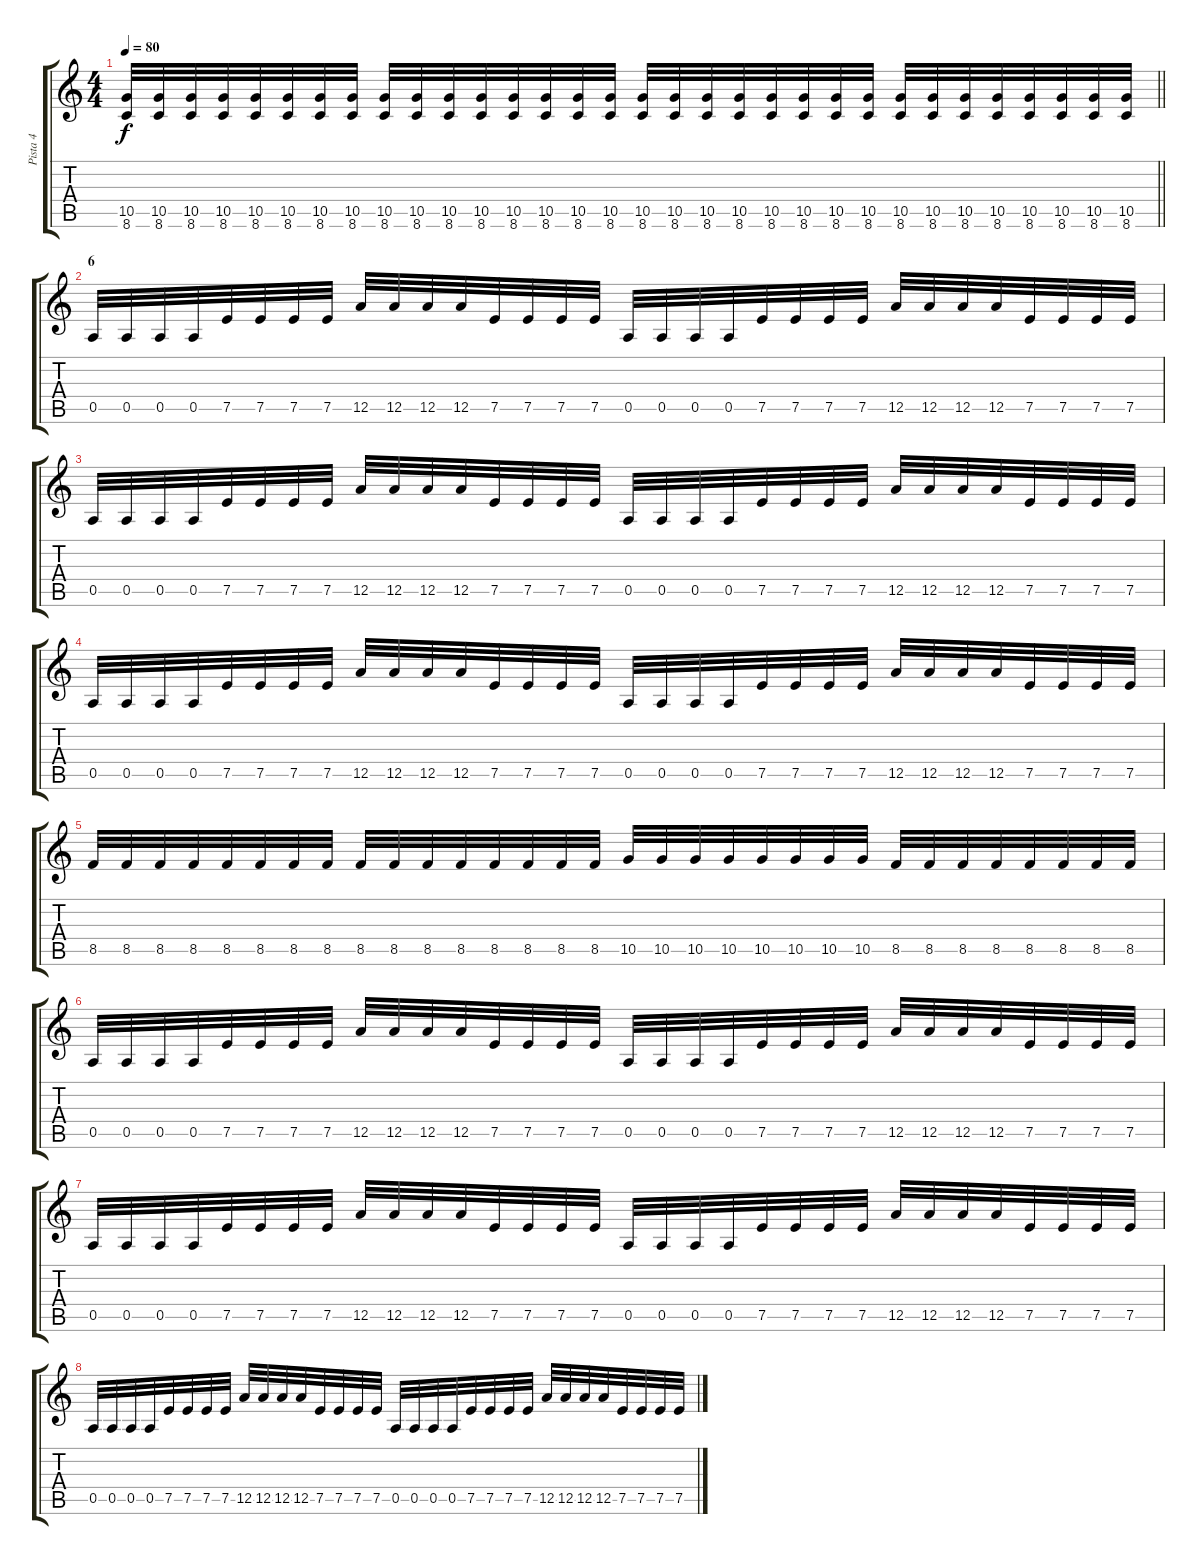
\track ("Pista 4" "Pista 4") {instrument distortionguitar}
\staff {score tabs}
\tuning (E4 B3 G3 D3 A2 E2) {hide}
\ts (4 4)
\tempo 80
\clef g2
\barLineRight lightlight
\ks c
(10.5 8.6).32{dy f} (10.5 8.6).32 (10.5 8.6).32 (10.5 8.6).32 (10.5 8.6).32 (10.5 8.6).32 (10.5 8.6).32 (10.5 8.6).32 (10.5 8.6).32 (10.5 8.6).32 (10.5 8.6).32 (10.5 8.6).32 (10.5 8.6).32 (10.5 8.6).32 (10.5 8.6).32 (10.5 8.6).32 (10.5 8.6).32 (10.5 8.6).32 (10.5 8.6).32 (10.5 8.6).32 (10.5 8.6).32 (10.5 8.6).32 (10.5 8.6).32 (10.5 8.6).32 (10.5 8.6).32 (10.5 8.6).32 (10.5 8.6).32 (10.5 8.6).32 (10.5 8.6).32 (10.5 8.6).32 (10.5 8.6).32 (10.5 8.6).32 |
\section ("" "6")
0.5.32 0.5.32 0.5.32 0.5.32 7.5.32 7.5.32 7.5.32 7.5.32 12.5.32 12.5.32 12.5.32 12.5.32 7.5.32 7.5.32 7.5.32 7.5.32 0.5.32 0.5.32 0.5.32 0.5.32 7.5.32 7.5.32 7.5.32 7.5.32 12.5.32 12.5.32 12.5.32 12.5.32 7.5.32 7.5.32 7.5.32 7.5.32 |
0.5.32 0.5.32 0.5.32 0.5.32 7.5.32 7.5.32 7.5.32 7.5.32 12.5.32 12.5.32 12.5.32 12.5.32 7.5.32 7.5.32 7.5.32 7.5.32 0.5.32 0.5.32 0.5.32 0.5.32 7.5.32 7.5.32 7.5.32 7.5.32 12.5.32 12.5.32 12.5.32 12.5.32 7.5.32 7.5.32 7.5.32 7.5.32 |
0.5.32 0.5.32 0.5.32 0.5.32 7.5.32 7.5.32 7.5.32 7.5.32 12.5.32 12.5.32 12.5.32 12.5.32 7.5.32 7.5.32 7.5.32 7.5.32 0.5.32 0.5.32 0.5.32 0.5.32 7.5.32 7.5.32 7.5.32 7.5.32 12.5.32 12.5.32 12.5.32 12.5.32 7.5.32 7.5.32 7.5.32 7.5.32 |
8.5.32 8.5.32 8.5.32 8.5.32 8.5.32 8.5.32 8.5.32 8.5.32 8.5.32 8.5.32 8.5.32 8.5.32 8.5.32 8.5.32 8.5.32 8.5.32 10.5.32 10.5.32 10.5.32 10.5.32 10.5.32 10.5.32 10.5.32 10.5.32 8.5.32 8.5.32 8.5.32 8.5.32 8.5.32 8.5.32 8.5.32 8.5.32 |
0.5.32 0.5.32 0.5.32 0.5.32 7.5.32 7.5.32 7.5.32 7.5.32 12.5.32 12.5.32 12.5.32 12.5.32 7.5.32 7.5.32 7.5.32 7.5.32 0.5.32 0.5.32 0.5.32 0.5.32 7.5.32 7.5.32 7.5.32 7.5.32 12.5.32 12.5.32 12.5.32 12.5.32 7.5.32 7.5.32 7.5.32 7.5.32 |
0.5.32 0.5.32 0.5.32 0.5.32 7.5.32 7.5.32 7.5.32 7.5.32 12.5.32 12.5.32 12.5.32 12.5.32 7.5.32 7.5.32 7.5.32 7.5.32 0.5.32 0.5.32 0.5.32 0.5.32 7.5.32 7.5.32 7.5.32 7.5.32 12.5.32 12.5.32 12.5.32 12.5.32 7.5.32 7.5.32 7.5.32 7.5.32 |
0.5.32 0.5.32 0.5.32 0.5.32 7.5.32 7.5.32 7.5.32 7.5.32 12.5.32 12.5.32 12.5.32 12.5.32 7.5.32 7.5.32 7.5.32 7.5.32 0.5.32 0.5.32 0.5.32 0.5.32 7.5.32 7.5.32 7.5.32 7.5.32 12.5.32 12.5.32 12.5.32 12.5.32 7.5.32 7.5.32 7.5.32 7.5.32
